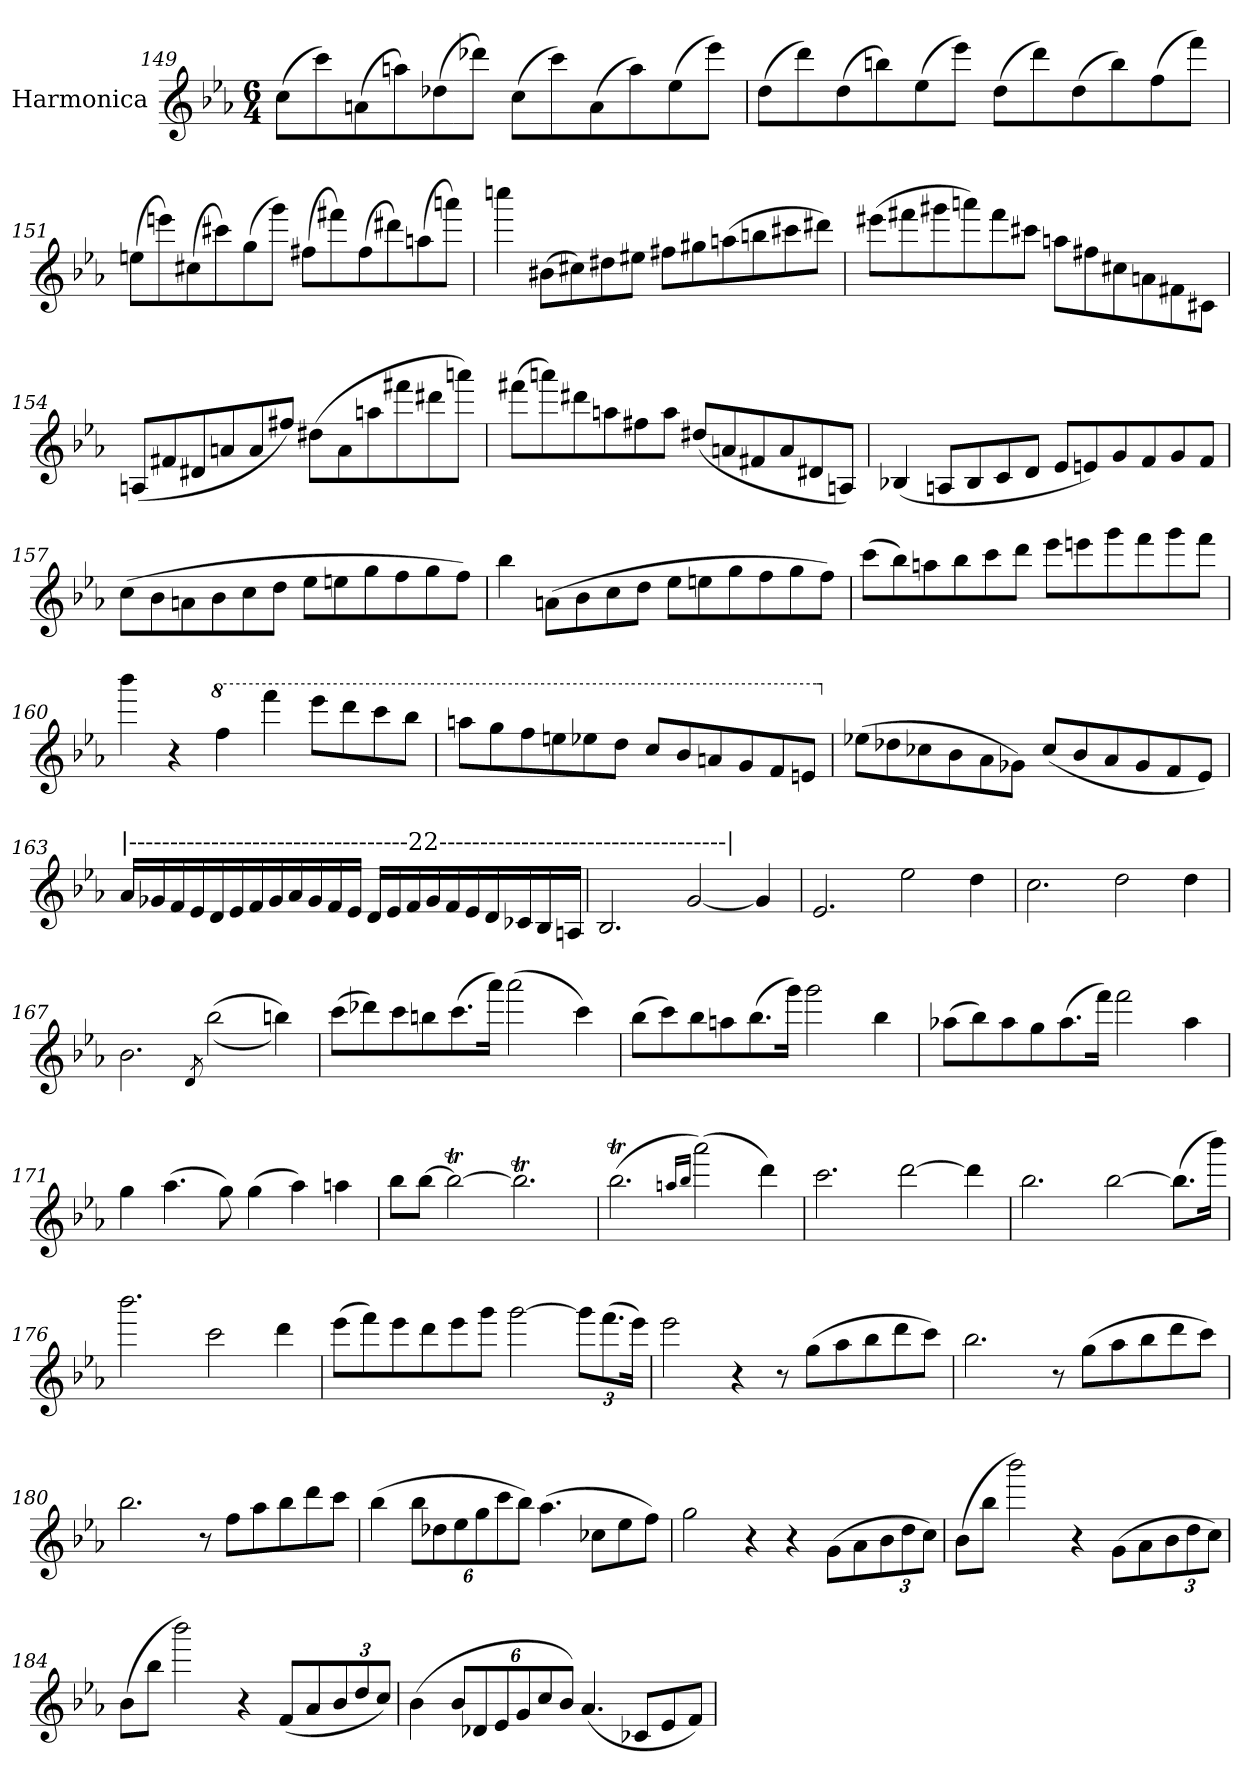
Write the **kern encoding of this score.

**kern
*part1
*staff1
*I"Harmonica
*I'Harm.
*clefG2
*k[b-e-a-]
*M6/4
=149
(8cc\L
8ccc\)
(8an\
8aan\)
(8dd-X\
8ddd-X\J)
(8cc\L
8ccc\)
(8a\
8aa\)
(8ee-\
8eee-\J)
=150
(8dd\L
8ddd\)
(8dd\
8bbn\)
(8ee-\
8eee-\J)
(8dd\L
8ddd\)
(8dd\
8bb\)
(8ff\
8fff\J)
!!LO:LB:g=z
=151
(8een\L
8eeen\)
(8cc#X\
8ccc#X\)
(8gg\
8ggg\J)
(8ff#X\L
8fff#X\)
(8ff#\
8ddd#X\)
(8aan\
8aaan\J)
=152
4ccccn\
(8b#X\L
8cc#X\)
8dd#X\
8ee#X\J
8ff#X\L
8gg#X\
(8aan\
8bbn\
8ccc#X\
8ddd#X\J)
!!LO:PB:g=z
=153
(8eee#X\L
8fff#X\
8ggg#X\
8aaan\)
8fff#\
8ccc#X\J
8aan\L
8ff#X\
8cc#X\
8an\
8f#X\
8c#X\J
=154
(8An/L
8f#X/
8d#X/
8an/
8a/
8ff#X/J)
(8dd#X\L
8a\
8aan\
8fff#X\
8ddd#X\
8aaan\J)
!!LO:LB:g=z
=155
(8fff#X\L
8aaan\)
8ddd#X\
8aan\
8ff#X\
8aa\J
(8dd#X/L
8an/
8f#X/
8a/
8d#X/
8An/J)
=156
(4B-X/
8An/L
8B-/
8c/
8d/J
8e-/L
8en/)
8g/
8f/
8g/
8f/J
=157
(8cc\L
8b-\
8an\
8b-\
8cc\
8dd\J
8ee-\L
8een\
8gg\
8ff\
8gg\
8ff\J)
!!LO:LB:g=z
=158
4bb-\
(8an\L
8b-\
8cc\
8dd\J
8ee-\L
8een\
8gg\
8ff\
8gg\
8ff\J)
=159
(8ccc\L
8bb-\)
8aan\
8bb-\
8ccc\
8ddd\J
8eee-\L
8eeen\
8ggg\
8fff\
8ggg\
8fff\J
=160
4bbb-\
4r
*8va
*MM180
4fff\
4ffff\
8eeee-\L
8dddd\
8cccc\
8bbb-\J
!!LO:LB:g=z
=161
8aaan\L
8ggg\
8fff\
8eeen\
8eee-X\
8ddd\J
8ccc/L
8bb-/
8aan/
8gg/
8ff/
8een/J
=162
*X8va
(8ee-X\L
8dd-X\
8cc-X\
8b-\
8a-\
8g-X\J)
(8cc-/L
8b-/
8a-/
8g-/
8f/
8e-/J)
!!LO:LB:g=z
=163
!LO:TX:a:t=|----------------------------------22-----------------------------------|
16a-/LL
16g-X/
16f/
16e-/
16d/
16e-/
16f/
16g-/
16a-/
16g-/
16f/
16e-/JJ
16d/LL
16e-/
16f/
16g-/
16f/
16e-/
16d/
16c-X/
16B-/
16An/JJ
=164
*MM160
2.B-/
[2g/
4g/]
=165
2.e-/
2ee-\
4dd\
=166
2.cc\
2dd\
4dd\
=167
2.b-\
8qd/
((2bb-\
4bbn\))
!!LO:LB:g=z
=168
(8ccc\L
8ddd-X\)
8ccc\
8bbn\
(8.ccc\
16aaa-\Jk)
(2aaa-\
4ccc\)
=169
(8bb-\L
8ccc\)
8bb-\
8aan\
(8.bb-\
16ggg\Jk)
2ggg\
4bb-\
=170
(8aa-X\L
8bb-\)
8aa-\
8gg\
(8.aa-\
16fff\Jk)
2fff\
4aa-\
=171
4gg\
(4.aa-\
8gg\)
(4gg\
4aa-\)
4aan\
!!LO:LB:g=z
=172
8bb-\L
[8bb-\J
2bb-T\_
2.bb-T\]
=173
(2.bb-T\
16qaan/LL
16qbb-/JJ
(2aaa-\)
4ddd\)
=174
2.ccc\
[2ddd\
4ddd\]
=175
2.bb-\
[2bb-\
(8.bb-\L]
16bbb-\Jk)
=176
2.bbb-\
2ccc\
4ddd\
!!LO:LB:g=z
=177
(8eee-\L
8fff\)
8eee-\
8ddd\
8eee-\
8ggg\J
[2ggg\
*Xbrackettup
12ggg\L]
(12.fff\
24eee-\Jk)
=178
2eee-\
4r
8r
(8gg\L
8aa-\
8bb-\
8ddd\
8ccc\J)
=179
2.bb-\
8r
(8gg\L
8aa-\
8bb-\
8ddd\
8ccc\J)
=180
2.bb-\
8r
8ff\L
8aa-\
8bb-\
8ddd\
8ccc\J
!!LO:LB:g=z
=181
(4bb-\
12bb-\L
12dd-X\
12ee-\
12gg\
12ccc\
12bb-\J)
(4.aa-\
8cc-X\L
8ee-\
8ff\J)
=182
2gg\
4r
4r
(8g\L
8a-\
12b-\
12dd\
12cc\J)
=183
(8b-\L
8bb-\J
2bbb-\)
4r
(8g\L
8a-\
12b-\
12dd\
12cc\J)
=184
(8b-\L
8bb-\J
2bbb-\)
4r
(8f/L
8a-/
12b-/
12dd/
12cc/J)
!!LO:LB:g=z
=185
(4b-\
12b-/L
12d-X/
12e-/
12g/
12cc/
12b-/J)
(4.a-/
8c-X/L
8e-/
8f/J)
=
*-
